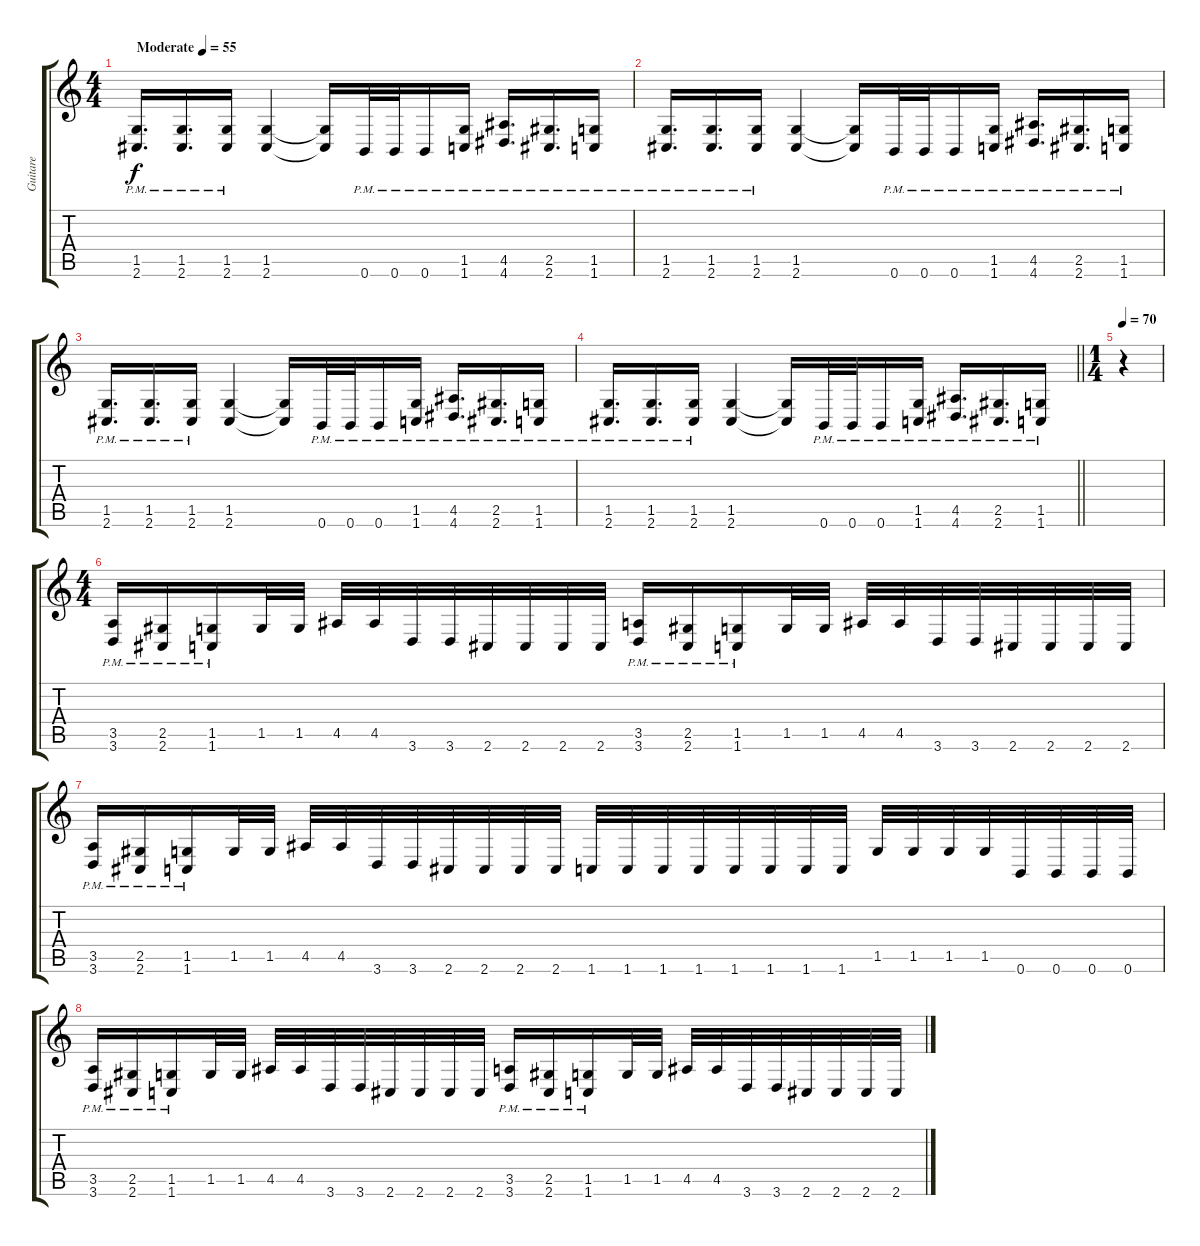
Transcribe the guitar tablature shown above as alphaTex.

\track ("Guitare" "Guitare") {instrument distortionguitar}
\staff {score tabs}
\tuning (Db4 Ab3 E3 B2 Gb2 B1) {hide}
\ts (4 4)
\tempo (55 "Moderate")
\clef g2
\ks c
(1.5{pm} 2.6{pm}).16{d dy f instrument distortionguitar} (1.5{pm} 2.6{pm}).16{d} (1.5{pm} 2.6{pm}).16 (1.5 2.6).4 (1.5{t} 2.6{t}).16 0.6{pm}.32 0.6{pm}.32 0.6{pm}.16 (1.5{pm} 1.6{pm}).16 (4.5{pm} 4.6{pm}).16{d} (2.5{pm} 2.6{pm}).16{d} (1.5{pm} 1.6{pm}).16 |
(1.5{pm} 2.6{pm}).16{d} (1.5{pm} 2.6{pm}).16{d} (1.5{pm} 2.6{pm}).16 (1.5 2.6).4 (1.5{t} 2.6{t}).16 0.6{pm}.32 0.6{pm}.32 0.6{pm}.16 (1.5{pm} 1.6{pm}).16 (4.5{pm} 4.6{pm}).16{d} (2.5{pm} 2.6{pm}).16{d} (1.5{pm} 1.6{pm}).16 |
(1.5{pm} 2.6{pm}).16{d} (1.5{pm} 2.6{pm}).16{d} (1.5{pm} 2.6{pm}).16 (1.5 2.6).4 (1.5{t} 2.6{t}).16 0.6{pm}.32 0.6{pm}.32 0.6{pm}.16 (1.5{pm} 1.6{pm}).16 (4.5{pm} 4.6{pm}).16{d} (2.5{pm} 2.6{pm}).16{d} (1.5{pm} 1.6{pm}).16 |
\barLineRight lightlight
(1.5{pm} 2.6{pm}).16{d} (1.5{pm} 2.6{pm}).16{d} (1.5{pm} 2.6{pm}).16 (1.5 2.6).4 (1.5{t} 2.6{t}).16 0.6{pm}.32 0.6{pm}.32 0.6{pm}.16 (1.5{pm} 1.6{pm}).16 (4.5{pm} 4.6{pm}).16{d} (2.5{pm} 2.6{pm}).16{d} (1.5{pm} 1.6{pm}).16 |
\ts (1 4)
\section ("" "")
\tempo 70
r.4 |
\ts (4 4)
(3.5{pm} 3.6{pm}).16 (2.5{pm} 2.6{pm}).16 (1.5{pm} 1.6{pm}).16 1.5.32 1.5.32 4.5.32 4.5.32 3.6.32 3.6.32 2.6.32 2.6.32 2.6.32 2.6.32 (3.5{pm} 3.6{pm}).16 (2.5{pm} 2.6{pm}).16 (1.5{pm} 1.6{pm}).16 1.5.32 1.5.32 4.5.32 4.5.32 3.6.32 3.6.32 2.6.32 2.6.32 2.6.32 2.6.32 |
(3.5{pm} 3.6{pm}).16 (2.5{pm} 2.6{pm}).16 (1.5{pm} 1.6{pm}).16 1.5.32 1.5.32 4.5.32 4.5.32 3.6.32 3.6.32 2.6.32 2.6.32 2.6.32 2.6.32 1.6.32 1.6.32 1.6.32 1.6.32 1.6.32 1.6.32 1.6.32 1.6.32 1.5.32 1.5.32 1.5.32 1.5.32 0.6.32 0.6.32 0.6.32 0.6.32 |
(3.5{pm} 3.6{pm}).16 (2.5{pm} 2.6{pm}).16 (1.5{pm} 1.6{pm}).16 1.5.32 1.5.32 4.5.32 4.5.32 3.6.32 3.6.32 2.6.32 2.6.32 2.6.32 2.6.32 (3.5{pm} 3.6{pm}).16 (2.5{pm} 2.6{pm}).16 (1.5{pm} 1.6{pm}).16 1.5.32 1.5.32 4.5.32 4.5.32 3.6.32 3.6.32 2.6.32 2.6.32 2.6.32 2.6.32
